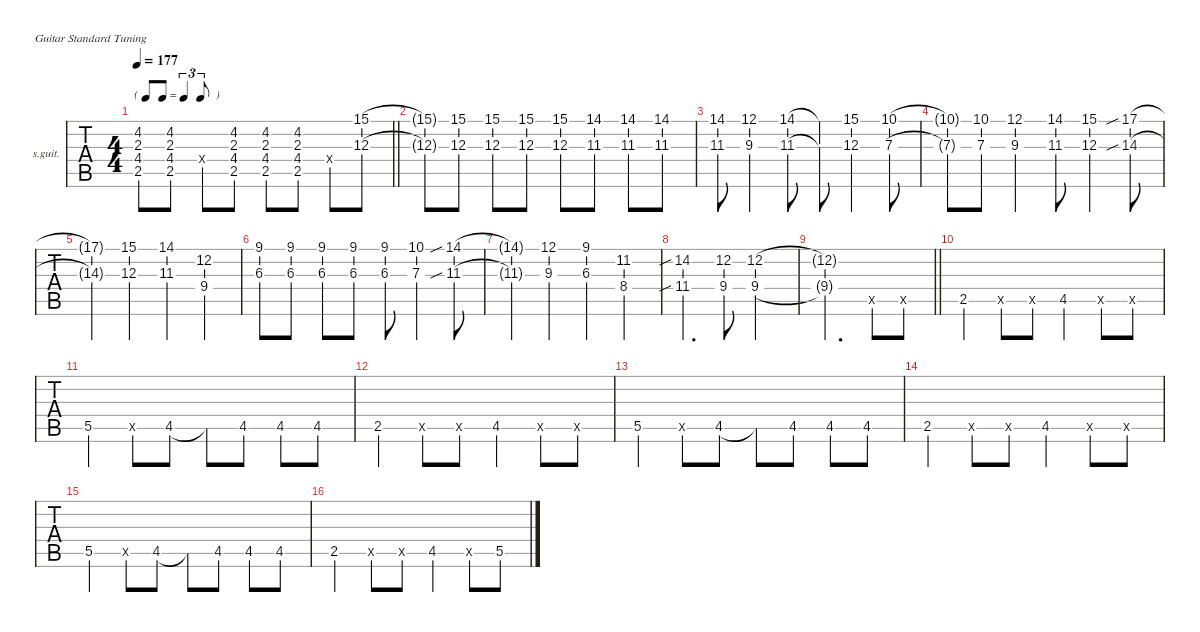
\hideDynamics
\bracketExtendMode nobrackets
\firstSystemTrackNameOrientation horizontal
\track ("guitar_2" "s.guit.") {instrument acousticguitarsteel}
\staff {tabs}
\tuning (E4 B3 G3 D3 A2 E2)
\ts (4 4)
\tf triplet8th
\tempo 177
\clef g2
\barLineRight lightlight
\ks bminor
(4.2{acc #} 2.3{acc forcenatural} 4.4{acc #} 2.5{acc forcenatural}).8{dy f beam Up} (4.2{acc #} 2.3{acc forcenatural} 4.4{acc #} 2.5{acc forcenatural}).8{beam Up} 0.4{x acc forcenatural}.8{beam Up} (4.2{acc #} 2.3{acc forcenatural} 4.4{acc #} 2.5{acc forcenatural}).8{beam Up} (4.2{acc #} 2.3{acc forcenatural} 4.4{acc #} 2.5{acc forcenatural}).8{beam Up} (4.2{acc #} 2.3{acc forcenatural} 4.4{acc #} 2.5{acc forcenatural}).8{beam Up} 0.4{x acc forcenatural}.8{beam Down} (15.1{acc forcenatural} 12.3{acc forcenatural}).8{beam Down} |
(15.1{t acc forcenatural} 12.3{t acc forcenatural}).8{beam Down} (15.1{acc forcenatural} 12.3{acc forcenatural}).8{beam Down} (15.1{acc forcenatural} 12.3{acc forcenatural}).8{beam Down} (15.1{acc forcenatural} 12.3{acc forcenatural}).8{beam Down} (15.1{acc forcenatural} 12.3{acc forcenatural}).8{beam Down} (14.1{acc #} 11.3{acc #}).8{beam Down} (14.1{acc #} 11.3{acc #}).8{beam Down} (14.1{acc #} 11.3{acc #}).8{beam Down} |
(14.1{acc #} 11.3{acc #}).8{beam Down} (12.1{acc forcenatural} 9.3{acc forcenatural}).4{beam Down} (14.1{acc #} 11.3{acc #}).8{beam Down} (14.1{t acc #} 11.3{t acc #}).8{beam Down} (15.1{acc forcenatural} 12.3{acc forcenatural}).4{beam Down} (10.1{acc forcenatural} 7.3{acc forcenatural}).8{beam Down} |
(10.1{t acc forcenatural} 7.3{t acc forcenatural}).8{beam Down} (10.1{acc forcenatural} 7.3{acc forcenatural}).8{beam Down} (12.1{acc forcenatural} 9.3{acc forcenatural}).4{beam Down} (14.1{acc #} 11.3{acc #}).8{beam Down} (15.1{acc forcenatural} 12.3{acc forcenatural}).4{beam Down} (17.1{sib acc forcenatural} 14.3{sib acc forcenatural}).8{beam Down} |
(17.1{t acc forcenatural} 14.3{t acc forcenatural}).4{beam Down} (15.1{acc forcenatural} 12.3{acc forcenatural}).4{beam Down} (14.1{acc #} 11.3{acc #}).4{beam Down} (12.2{acc forcenatural} 9.4{acc forcenatural}).4{beam Down} |
(9.1{acc #} 6.3{acc #}).8{beam Down} (9.1{acc #} 6.3{acc #}).8{beam Down} (9.1{acc #} 6.3{acc #}).8{beam Down} (9.1{acc #} 6.3{acc #}).8{beam Down} (9.1{acc #} 6.3{acc #}).8{beam Down} (10.1{acc forcenatural} 7.3{acc forcenatural}).4{beam Down} (14.1{sib acc #} 11.3{sib acc #}).8{beam Down} |
(14.1{t acc #} 11.3{t acc #}).4{beam Down} (12.1{acc forcenatural} 9.3{acc forcenatural}).4{beam Down} (9.1{acc #} 6.3{acc #}).4{beam Down} (11.2{acc #} 8.4{acc #}).4{beam Down} |
(14.2{sib acc #} 11.4{sib acc #}).4{d beam Down} (12.2{acc forcenatural} 9.4{acc forcenatural}).8{beam Down} (12.2{acc forcenatural} 9.4{acc forcenatural}).2{beam Down} |
\barLineRight lightlight
(12.2{t acc forcenatural} 9.4{t acc forcenatural}).2{d beam Down} 0.5{x acc forcenatural}.8{beam Up} 0.5{x acc forcenatural}.8{beam Up} |
2.5{acc forcenatural}.4{beam Up} 0.5{x acc forcenatural}.8{beam Up} 0.5{x acc forcenatural}.8{beam Up} 4.5{acc #}.4{beam Up} 0.5{x acc forcenatural}.8{beam Up} 0.5{x acc forcenatural}.8{beam Up} |
5.5{acc forcenatural}.4{beam Up} 0.5{x acc forcenatural}.8{beam Up} 4.5{acc #}.8{beam Up} 4.5{t acc #}.8{beam Up} 4.5{acc #}.8{beam Up} 4.5{acc #}.8{beam Up} 4.5{acc #}.8{beam Up} |
2.5{acc forcenatural}.4{beam Up} 0.5{x acc forcenatural}.8{beam Up} 0.5{x acc forcenatural}.8{beam Up} 4.5{acc #}.4{beam Up} 0.5{x acc forcenatural}.8{beam Up} 0.5{x acc forcenatural}.8{beam Up} |
5.5{acc forcenatural}.4{beam Up} 0.5{x acc forcenatural}.8{beam Up} 4.5{acc #}.8{beam Up} 4.5{t acc #}.8{beam Up} 4.5{acc #}.8{beam Up} 4.5{acc #}.8{beam Up} 4.5{acc #}.8{beam Up} |
2.5{acc forcenatural}.4{beam Up} 0.5{x acc forcenatural}.8{beam Up} 0.5{x acc forcenatural}.8{beam Up} 4.5{acc #}.4{beam Up} 0.5{x acc forcenatural}.8{beam Up} 0.5{x acc forcenatural}.8{beam Up} |
5.5{acc forcenatural}.4{beam Up} 0.5{x acc forcenatural}.8{beam Up} 4.5{acc #}.8{beam Up} 4.5{t acc #}.8{beam Up} 4.5{acc #}.8{beam Up} 4.5{acc #}.8{beam Up} 4.5{acc #}.8{beam Up} |
2.5{acc forcenatural}.4{beam Up} 0.5{x acc forcenatural}.8{beam Up} 0.5{x acc forcenatural}.8{beam Up} 4.5{acc #}.4{beam Up} 0.5{x acc forcenatural}.8{beam Up} 5.5{acc forcenatural}.8{beam Up}
